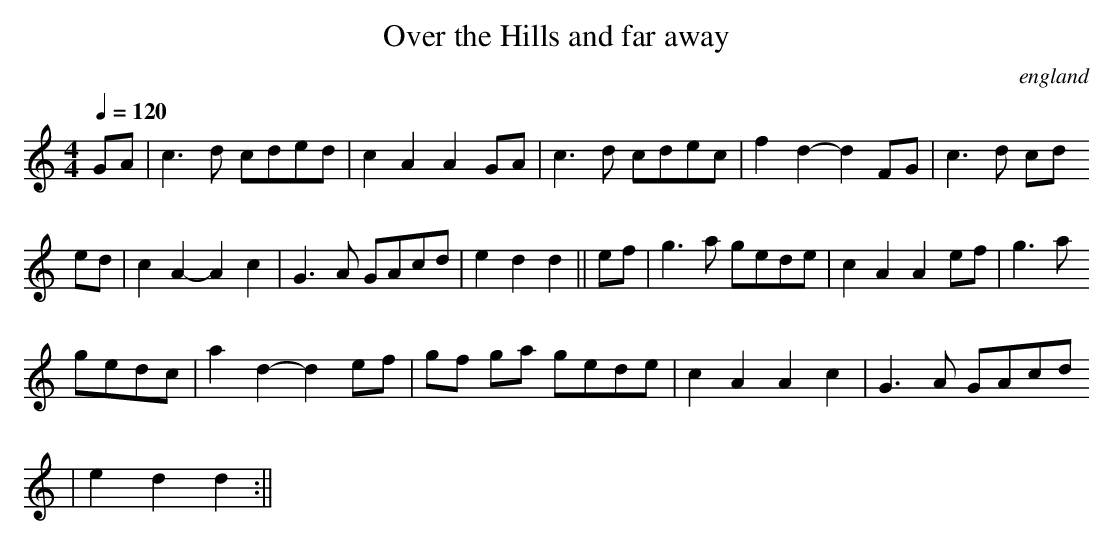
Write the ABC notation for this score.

X:1
T:Over the Hills and far away
O:england
M:4/4
L:1/4
Q:120
K:DDorian
G/2A/2|c>d c/2d/2e/2d/2|cAAG/2A/2|c>d c/2d/2e/2c/2|fd-dF/2G/2|c>d c/2d/2
e/2d/2|cA-Ac|G>A G/2A/2c/2d/2|edd||e/2f/2|g>a g/2e/2d/2e/2|cAAe/2f/2|g>a
g/2e/2d/2c/2|ad-de/2f/2|g/2f/2 g/2a/2 g/2/e/d/2e/2|cAAc|G>A G/2A/2c/2d/
2|edd:||
